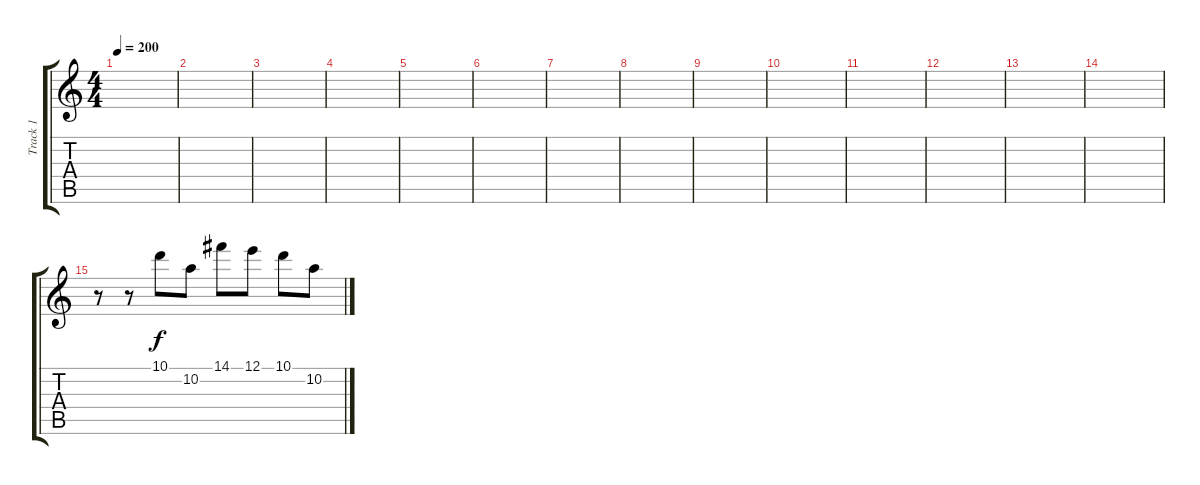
\track ("Track 1" "Track 1") {instrument overdrivenguitar}
\staff {score tabs}
\tuning (E4 B3 G3 D3 A2 E2) {hide}
\ts (4 4)
\tempo 200
\clef g2
\ks c
|
|
|
|
|
|
|
|
|
|
|
|
|
|
r.8 r.8 10.1.8 10.2.8 14.1.8 12.1.8 10.1.8 10.2.8
